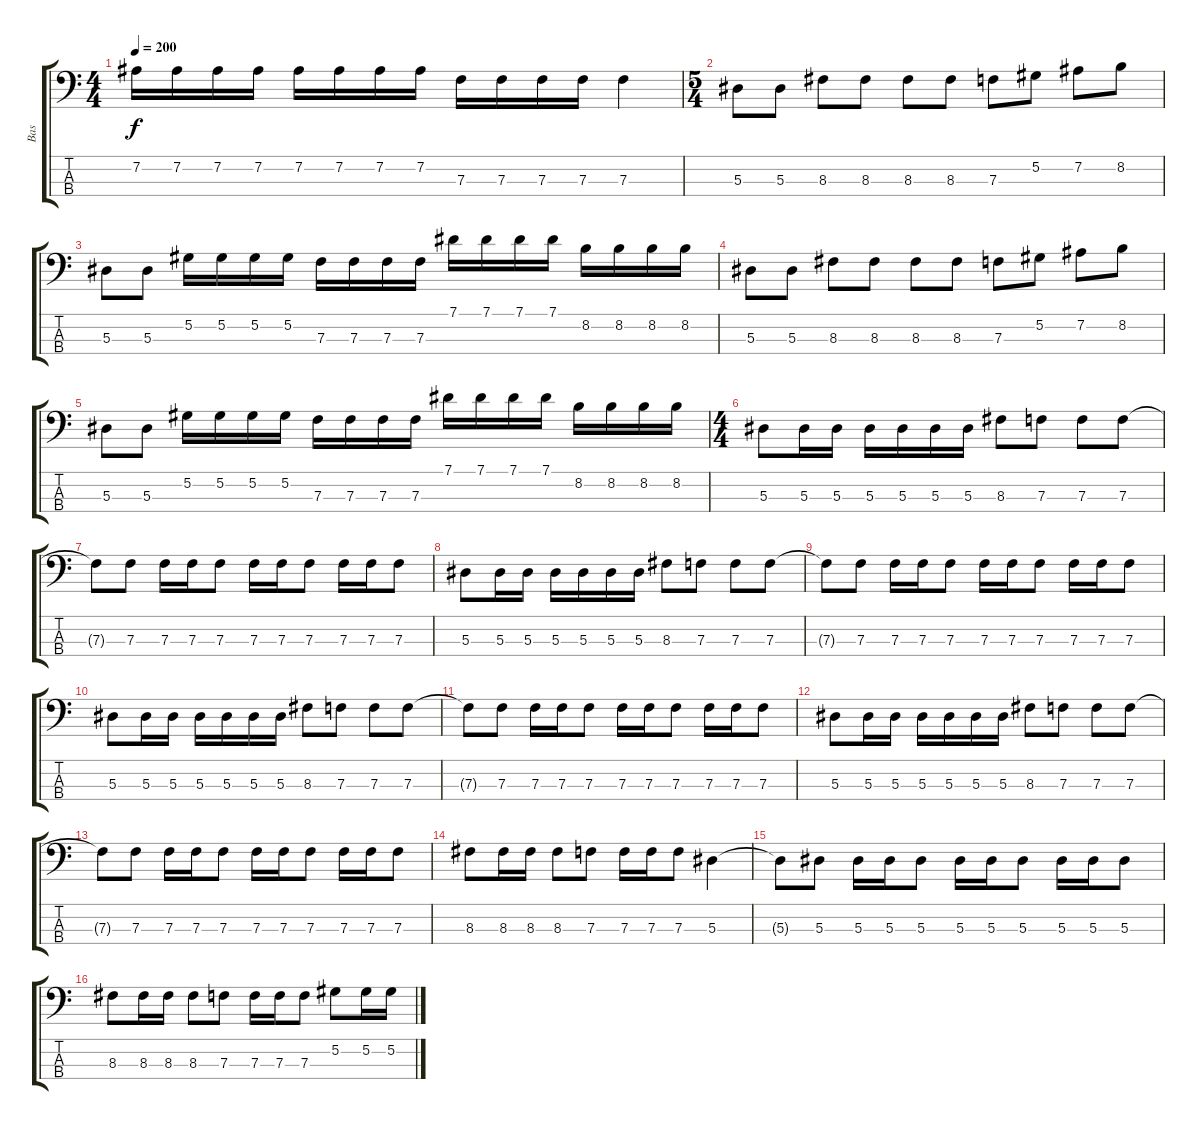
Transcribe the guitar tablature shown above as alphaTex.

\track ("Bas" "Bas") {instrument electricbassfinger}
\staff {score tabs}
\tuning (Ab2 Eb2 Bb1 F1) {hide}
\ts (4 4)
\tempo 200
\clef f4
\ks c
7.2.16{dy f} 7.2.16 7.2.16 7.2.16 7.2.16 7.2.16 7.2.16 7.2.16 7.3.16 7.3.16 7.3.16 7.3.16 7.3.4 |
\ts (5 4)
5.3.8 5.3.8 8.3.8 8.3.8 8.3.8 8.3.8 7.3.8 5.2.8 7.2.8 8.2.8 |
5.3.8 5.3.8 5.2.16 5.2.16 5.2.16 5.2.16 7.3.16 7.3.16 7.3.16 7.3.16 7.1.16 7.1.16 7.1.16 7.1.16 8.2.16 8.2.16 8.2.16 8.2.16 |
5.3.8 5.3.8 8.3.8 8.3.8 8.3.8 8.3.8 7.3.8 5.2.8 7.2.8 8.2.8 |
5.3.8 5.3.8 5.2.16 5.2.16 5.2.16 5.2.16 7.3.16 7.3.16 7.3.16 7.3.16 7.1.16 7.1.16 7.1.16 7.1.16 8.2.16 8.2.16 8.2.16 8.2.16 |
\ts (4 4)
5.3.8 5.3.16 5.3.16 5.3.16 5.3.16 5.3.16 5.3.16 8.3.8 7.3.8 7.3.8 7.3.8 |
7.3{t}.8 7.3.8 7.3.16 7.3.16 7.3.8 7.3.16 7.3.16 7.3.8 7.3.16 7.3.16 7.3.8 |
5.3.8 5.3.16 5.3.16 5.3.16 5.3.16 5.3.16 5.3.16 8.3.8 7.3.8 7.3.8 7.3.8 |
7.3{t}.8 7.3.8 7.3.16 7.3.16 7.3.8 7.3.16 7.3.16 7.3.8 7.3.16 7.3.16 7.3.8 |
5.3.8 5.3.16 5.3.16 5.3.16 5.3.16 5.3.16 5.3.16 8.3.8 7.3.8 7.3.8 7.3.8 |
7.3{t}.8 7.3.8 7.3.16 7.3.16 7.3.8 7.3.16 7.3.16 7.3.8 7.3.16 7.3.16 7.3.8 |
5.3.8 5.3.16 5.3.16 5.3.16 5.3.16 5.3.16 5.3.16 8.3.8 7.3.8 7.3.8 7.3.8 |
7.3{t}.8 7.3.8 7.3.16 7.3.16 7.3.8 7.3.16 7.3.16 7.3.8 7.3.16 7.3.16 7.3.8 |
8.3.8 8.3.16 8.3.16 8.3.8 7.3.8 7.3.16 7.3.16 7.3.8 5.3.4 |
5.3{t}.8 5.3.8 5.3.16 5.3.16 5.3.8 5.3.16 5.3.16 5.3.8 5.3.16 5.3.16 5.3.8 |
8.3.8 8.3.16 8.3.16 8.3.8 7.3.8 7.3.16 7.3.16 7.3.8 5.2.8 5.2.16 5.2.16
